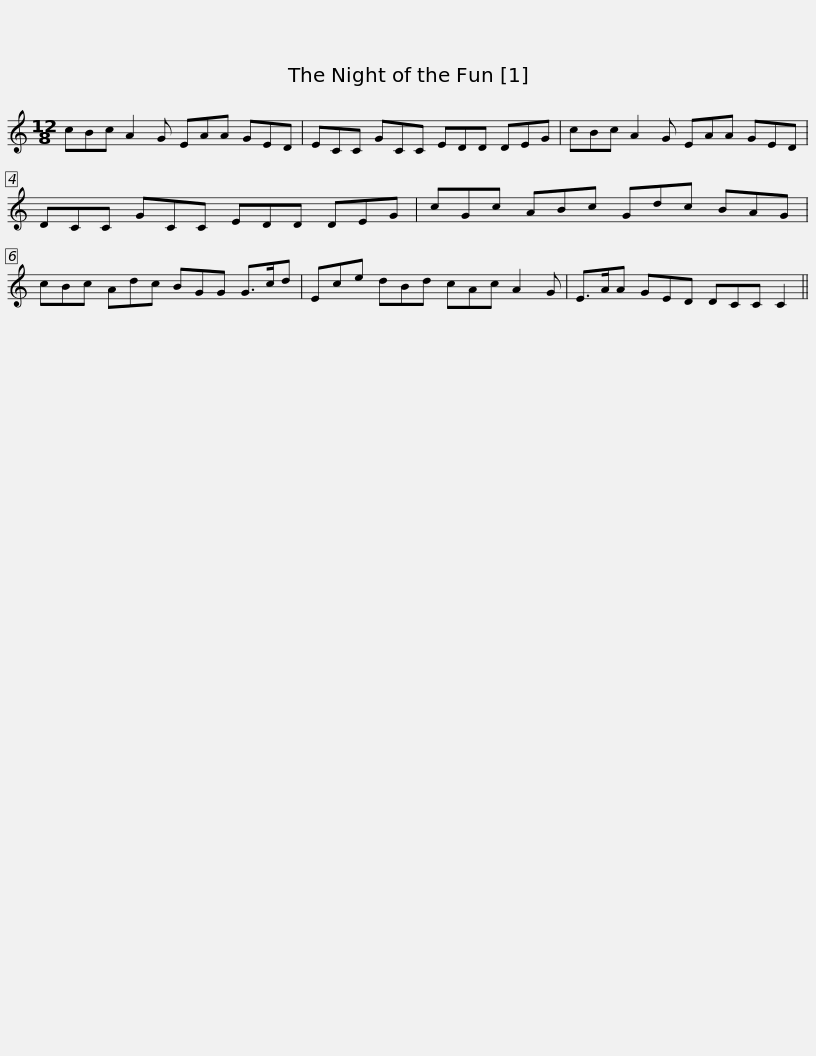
X:1
L:1/8
M:12/8
I:linebreak $
K:C
V:1 treble
V:1
 cBc A2 G EAA GED | ECC GCC EDD DEG | cBc A2 G EAA GED |$ DCC GCC EDD DEG | cGc ABc Gdc BAG | %5
 cBc Adc BGG G>cd |$ Ece dBd cAc A2 G | E>AA GED DCC C2 || %8
